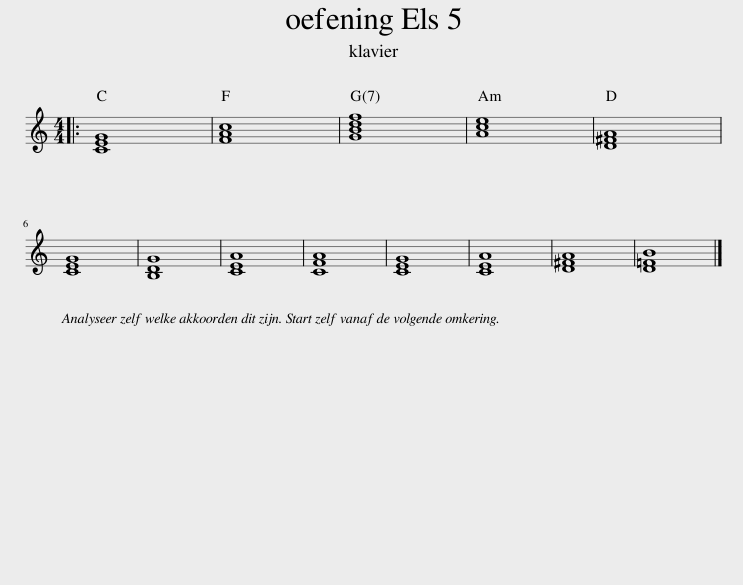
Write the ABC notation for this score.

X:1
L:1/8
M:4/4
I:linebreak $
K:C
V:1 treble
V:1
|: [CEG]8 | [FAc]8 | [GBdf]8 | [Ace]8 | [D^FA]8 |$ %5
 [CEG]8 | [B,DG]8 | [CEA]8 | [CFA]8 | [CEG]8 | %10
 [CEA]8 | [D^FA]8 | [D=FB]8 |] %13
